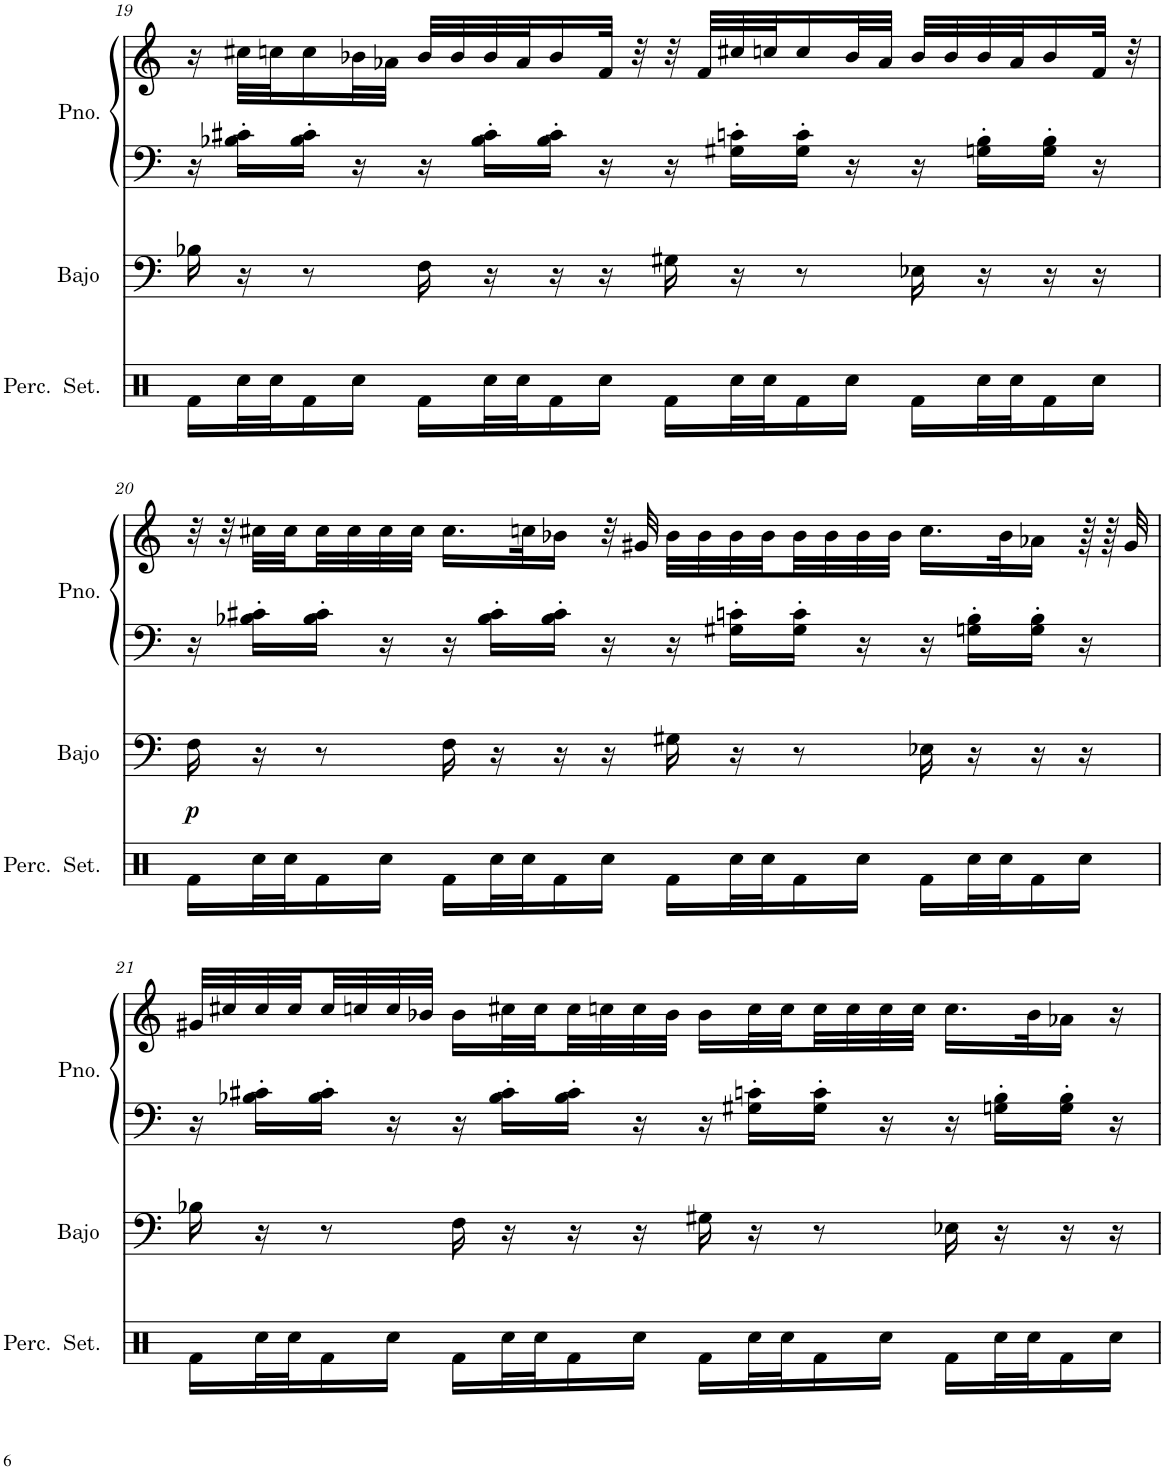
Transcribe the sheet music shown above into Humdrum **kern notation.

**kern	**kern	**dynam	**kern	**kern
*part3	*part2	*part2	*part1	*part1
*staff4	*staff3	*staff3	*staff2	*staff1
*I"Set de percusión	*I"Bajo acústico	*	*I"Piano	*
*	*I'Bajo	*	*I'Pno.	*
!!LO:PB:g=z
*clefX	*clefF4	*	*clefF4	*clefG2
*	*Trd7c12	*	*	*
*k[]	*k[]	*	*k[]	*k[]
*M4/4	*M4/4	*	*M4/4	*M4/4
=19	=19	=19	=19	=19
16Rf\LL	16B-X\	.	16r	16r
32Rcc\L	16r	.	16B-X\' 16c#X\'LL	32cc#X\LLL
32Rcc\J	.	.	.	32ccn\J
16Rf\	8r	.	16B-\' 16c#\'JJ	16cc\
16Rcc\JJ	.	.	16r	32b-X\L
.	.	.	.	32a-X\JJJ
16Rf\LL	16F\	.	16r	32b-/LLL
.	.	.	.	32b-/
32Rcc\L	16r	.	16B-\' 16c#\'LL	32b-/
32Rcc\J	.	.	.	32a-/J
16Rf\	16r	.	16B-\' 16c#\'JJ	16b-/
16Rcc\JJ	16r	.	16r	32f/JJk
.	.	.	.	32r
16Rf\LL	16G#X\	.	16r	32r
.	.	.	.	32f/LLL
32Rcc\L	16r	.	16G#X\' 16cn\'LL	32cc#X/
32Rcc\J	.	.	.	32ccn/J
16Rf\	8r	.	16G#\' 16c\'JJ	16cc/
16Rcc\JJ	.	.	16r	32b-/L
.	.	.	.	32a-/JJJ
16Rf\LL	16E-X\	.	16r	32b-/LLL
.	.	.	.	32b-/
32Rcc\L	16r	.	16Gn\' 16B-\'LL	32b-/
32Rcc\J	.	.	.	32a-/J
16Rf\	16r	.	16G\' 16B-\'JJ	16b-/
16Rcc\JJ	16r	.	16r	32f/JJk
.	.	.	.	32r
!!LO:LB:g=z
=20	=20	=20	=20	=20
!	!	!LO:DY:b	!	!
16Rf\LL	16F\	p	16r	32r
.	.	.	.	32r
32Rcc\L	16r	.	16B-X\' 16c#X\'LL	32cc#X\LLL
32Rcc\J	.	.	.	32cc#\
16Rf\	8r	.	16B-\' 16c#\'JJ	32cc#\
.	.	.	.	32cc#\
16Rcc\JJ	.	.	16r	32cc#\
.	.	.	.	32cc#\JJJ
16Rf\LL	16F\	.	16r	16.cc#\LL
32Rcc\L	16r	.	16B-\' 16c#\'LL	.
32Rcc\J	.	.	.	32ccn\K
16Rf\	16r	.	16B-\' 16c#\'JJ	16b-X\JJ
16Rcc\JJ	16r	.	16r	32r
.	.	.	.	32g#X/
16Rf\LL	16G#X\	.	16r	32b-\LLL
.	.	.	.	32b-\
32Rcc\L	16r	.	16G#X\' 16cn\'LL	32b-\
32Rcc\J	.	.	.	32b-\
16Rf\	8r	.	16G#\' 16c\'JJ	32b-\
.	.	.	.	32b-\
16Rcc\JJ	.	.	16r	32b-\
.	.	.	.	32b-\JJJ
16Rf\LL	16E-X\	.	16r	16.cc\LL
32Rcc\L	16r	.	16Gn\' 16B-\'LL	.
32Rcc\J	.	.	.	32b-\K
16Rf\	16r	.	16G\' 16B-\'JJ	16a-X\JJ
16Rcc\JJ	16r	.	16r	64r
.	.	.	.	64r
.	.	.	.	32g#/
!!LO:LB:g=z
=21	=21	=21	=21	=21
16Rf\LL	16B-X\	.	16r	32g#X/LLL
.	.	.	.	32cc#X/
32Rcc\L	16r	.	16B-X\' 16c#X\'LL	32cc#/
32Rcc\J	.	.	.	32cc#/
16Rf\	8r	.	16B-\' 16c#\'JJ	32cc#/
.	.	.	.	32ccn/
16Rcc\JJ	.	.	16r	32cc/
.	.	.	.	32b-X/JJJ
16Rf\LL	16F\	.	16r	16b-\LL
32Rcc\L	16r	.	16B-\' 16c#\'LL	32cc#X\L
32Rcc\J	.	.	.	32cc#\
16Rf\	16r	.	16B-\' 16c#\'JJ	32cc#\
.	.	.	.	32ccn\
16Rcc\JJ	16r	.	16r	32cc\
.	.	.	.	32b-\JJJ
16Rf\LL	16G#X\	.	16r	16b-\LL
32Rcc\L	16r	.	16G#X\' 16cn\'LL	32cc\L
32Rcc\J	.	.	.	32cc\
16Rf\	8r	.	16G#\' 16c\'JJ	32cc\
.	.	.	.	32cc\
16Rcc\JJ	.	.	16r	32cc\
.	.	.	.	32cc\JJJ
16Rf\LL	16E-X\	.	16r	16.cc\LL
32Rcc\L	16r	.	16Gn\' 16B-\'LL	.
32Rcc\J	.	.	.	32b-\K
16Rf\	16r	.	16G\' 16B-\'JJ	16a-X\JJ
16Rcc\JJ	16r	.	16r	16r
=	=	=	=	=
*-	*-	*-	*-	*-
